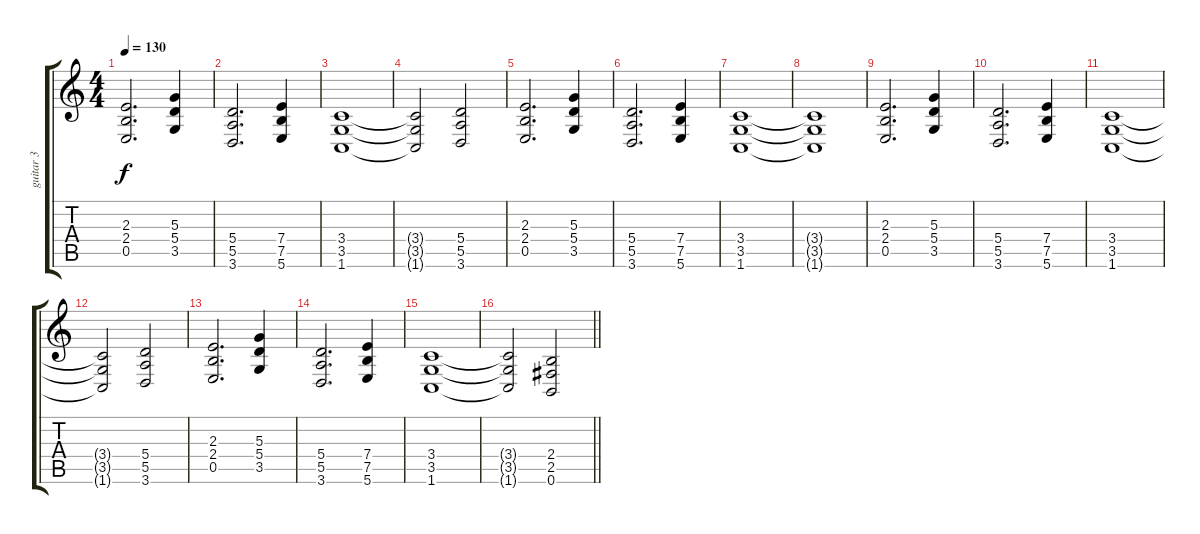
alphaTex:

\track ("guitar 3" "guitar 3") {instrument distortionguitar}
\staff {score tabs}
\tuning (B3 Gb3 D3 A2 E2 B1) {hide}
\ts (4 4)
\tempo 130
\clef g2
\ks c
(2.3 2.4 0.5).2{d dy f} (5.3 5.4 3.5).4 |
(5.4 5.5 3.6).2{d} (7.4 7.5 5.6).4 |
(3.4 3.5 1.6).1 |
(3.4{t} 3.5{t} 1.6{t}).2 (5.4 5.5 3.6).2 |
(2.3 2.4 0.5).2{d} (5.3 5.4 3.5).4 |
(5.4 5.5 3.6).2{d} (7.4 7.5 5.6).4 |
(3.4 3.5 1.6).1 |
(3.4{t} 3.5{t} 1.6{t}).1 |
(2.3 2.4 0.5).2{d} (5.3 5.4 3.5).4 |
(5.4 5.5 3.6).2{d} (7.4 7.5 5.6).4 |
(3.4 3.5 1.6).1 |
(3.4{t} 3.5{t} 1.6{t}).2 (5.4 5.5 3.6).2 |
(2.3 2.4 0.5).2{d} (5.3 5.4 3.5).4 |
(5.4 5.5 3.6).2{d} (7.4 7.5 5.6).4 |
(3.4 3.5 1.6).1 |
\barLineRight lightlight
(3.4{t} 3.5{t} 1.6{t}).2 (2.4 2.5 0.6).2
